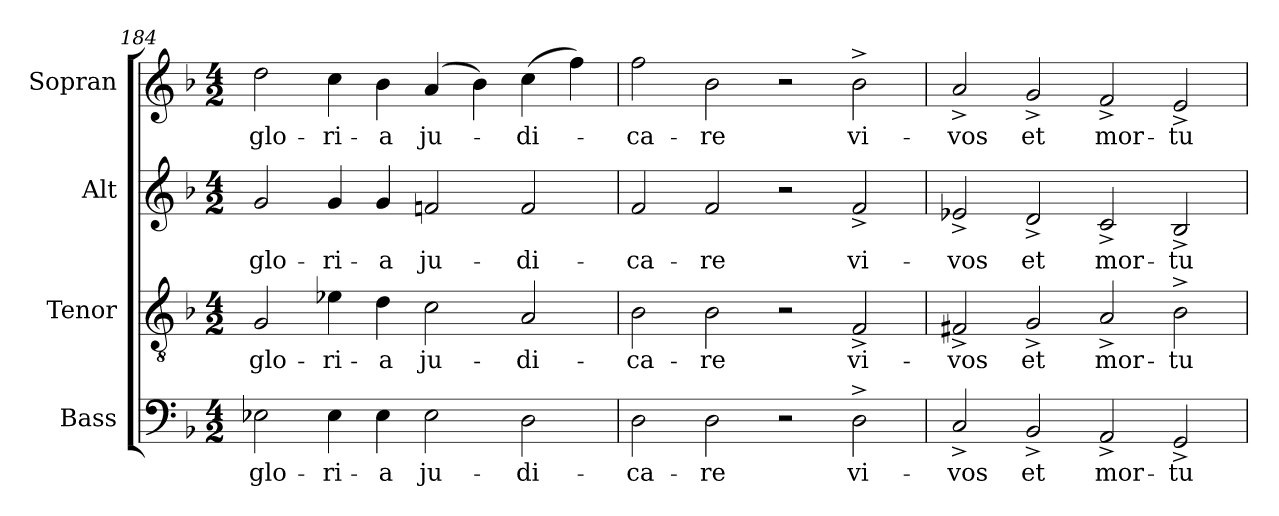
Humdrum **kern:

**kern	**text	**kern	**text	**kern	**text	**kern	**text
*part4	*part4	*part3	*part3	*part2	*part2	*part1	*part1
*staff4	*staff4	*staff3	*staff3	*staff2	*staff2	*staff1	*staff1
*I"Bass	*	*I"Tenor	*	*I"Alt	*	*I"Sopran	*
*I'B.	*	*I'T.	*	*I'A.	*	*I'S.	*
!!LO:LB:g=z
*clefF4	*	*clefGv2	*	*clefG2	*	*clefG2	*
*k[b-]	*	*k[b-]	*	*k[b-]	*	*k[b-]	*
*F:	*	*F:	*	*F:	*	*F:	*
*M4/2	*	*M4/2	*	*M4/2	*	*M4/2	*
=184	=184	=184	=184	=184	=184	=184	=184
!	!LO:LY:b	!	!LO:LY:b	!	!LO:LY:b	!	!LO:LY:b
2E-X\	glo-	2G/	glo-	2g/	glo-	2dd\	glo-
!	!LO:LY:b	!	!LO:LY:b	!	!LO:LY:b	!	!LO:LY:b
4E-\	-ri-	4e-X\	-ri-	4g/	-ri-	4cc\	-ri-
!	!LO:LY:b	!	!LO:LY:b	!	!LO:LY:b	!	!LO:LY:b
4E-\	-a	4d\	-a	4g/	-a	4b-\	-a
!	!LO:LY:b	!	!LO:LY:b	!	!LO:LY:b	!	!LO:LY:b
2E-\	ju-	2c\	ju-	2fn/	ju-	(4a/	ju-
.	.	.	.	.	.	4b-\)	.
!	!LO:LY:b	!	!LO:LY:b	!	!LO:LY:b	!	!LO:LY:b
2D\	-di-	2A/	-di-	2f/	-di-	(>4cc\	-di-
.	.	.	.	.	.	4ff\)	.
=185	=185	=185	=185	=185	=185	=185	=185
!	!LO:LY:b	!	!LO:LY:b	!	!LO:LY:b	!	!LO:LY:b
2D\	-ca-	2B-\	-ca-	2f/	-ca-	2ff\	-ca-
!	!LO:LY:b	!	!LO:LY:b	!	!LO:LY:b	!	!LO:LY:b
2D\	-re	2B-\	-re	2f/	-re	2b-\	-re
2r	.	2r	.	2r	.	2r	.
!	!LO:LY:b	!	!LO:LY:b	!	!LO:LY:b	!	!LO:LY:b
2D^>\	vi-	2F^>/	vi-	2f^>/	vi-	2b-^>\	vi-
=186	=186	=186	=186	=186	=186	=186	=186
!	!LO:LY:b	!	!LO:LY:b	!	!LO:LY:b	!	!LO:LY:b
2C^>/	-vos	2F#X^>/	-vos	2e-X^>/	-vos	2a^>/	-vos
!	!LO:LY:b	!	!LO:LY:b	!	!LO:LY:b	!	!LO:LY:b
2BB-^>/	et	2G^>/	et	2d^>/	et	2g^>/	et
!	!LO:LY:b	!	!LO:LY:b	!	!LO:LY:b	!	!LO:LY:b
2AA^>/	mor-	2A^>/	mor-	2c^>/	mor-	2f^>/	mor-
!	!LO:LY:b	!	!LO:LY:b	!	!LO:LY:b	!	!LO:LY:b
2GG^>/	-tu-	2B-^>\	-tu-	2B-^>/	-tu-	2e^>/	-tu-
=	=	=	=	=	=	=	=
*-	*-	*-	*-	*-	*-	*-	*-
